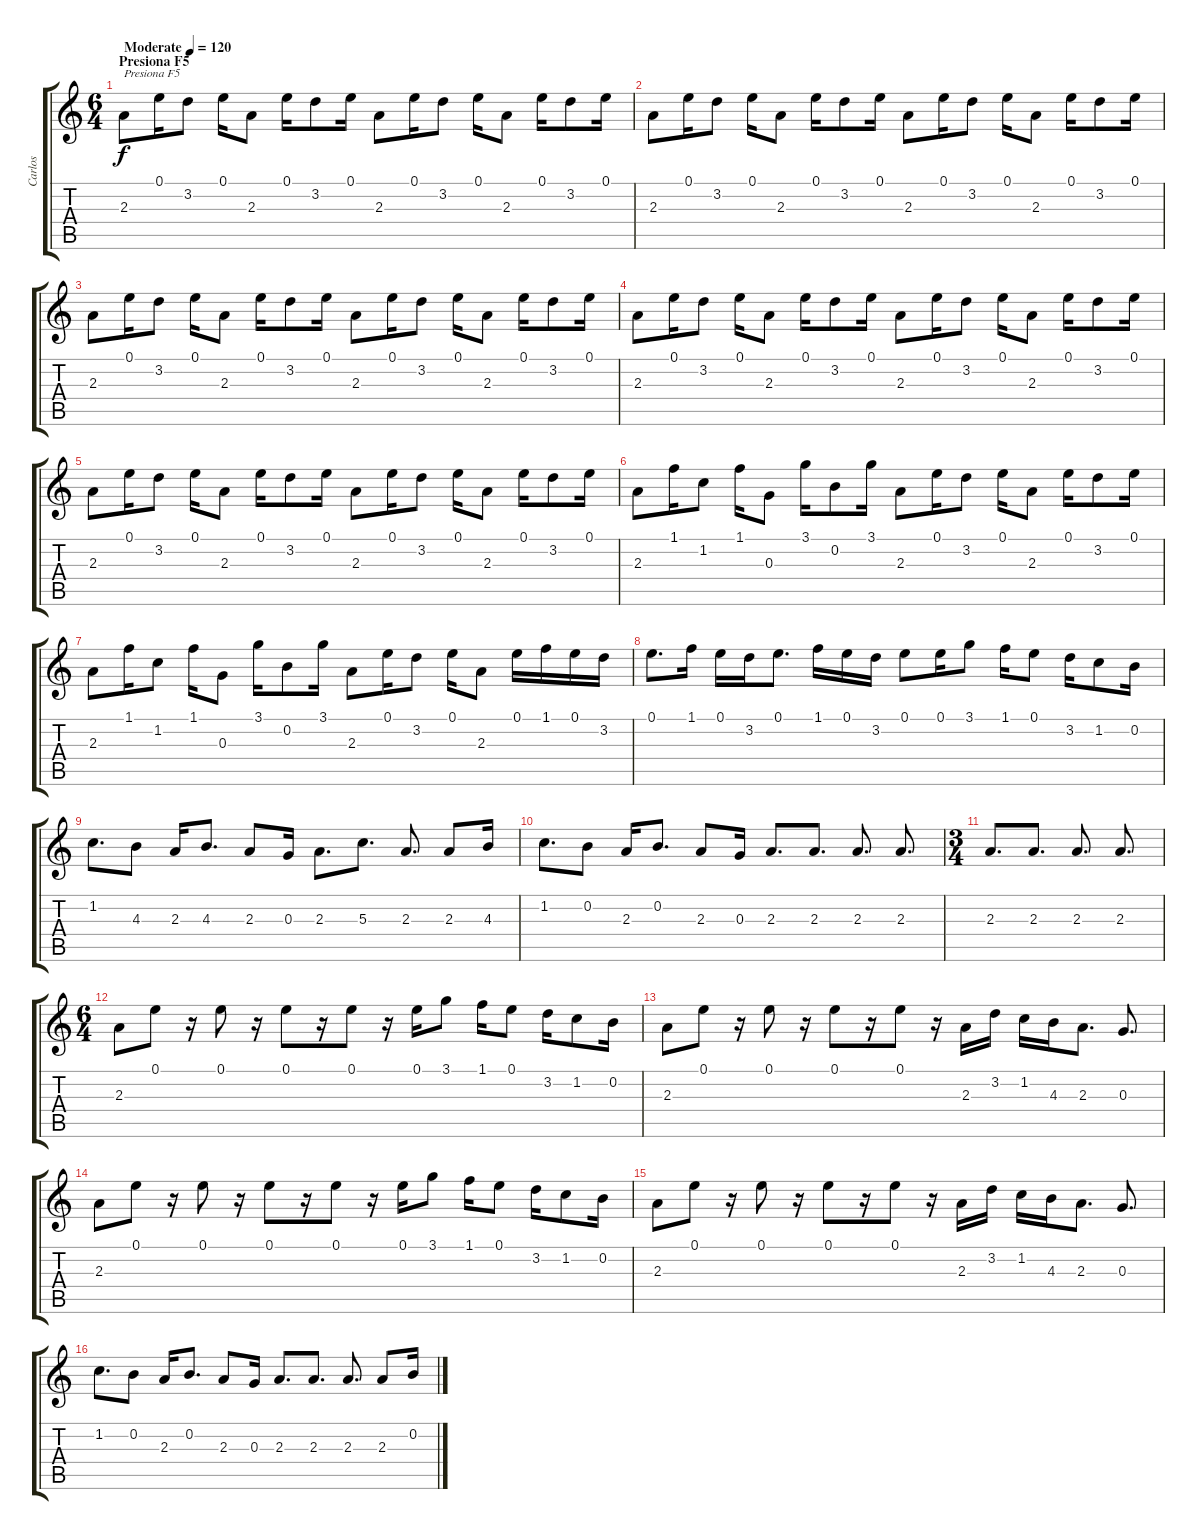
\track ("Carlos" "Carlos") {instrument acousticguitarsteel}
\staff {score tabs}
\tuning (E4 B3 G3 D3 A2 E2) {hide}
\ts (6 4)
\section ("" "Presiona F5")
\tempo (120 "Moderate")
\clef g2
\ks c
2.3.8{txt "Presiona F5" dy f instrument acousticguitarsteel} 0.1.16 3.2.8 0.1.16 2.3.8 0.1.16 3.2.8 0.1.16 2.3.8 0.1.16 3.2.8 0.1.16 2.3.8 0.1.16 3.2.8 0.1.16 |
2.3.8 0.1.16 3.2.8 0.1.16 2.3.8 0.1.16 3.2.8 0.1.16 2.3.8 0.1.16 3.2.8 0.1.16 2.3.8 0.1.16 3.2.8 0.1.16 |
2.3.8 0.1.16 3.2.8 0.1.16 2.3.8 0.1.16 3.2.8 0.1.16 2.3.8 0.1.16 3.2.8 0.1.16 2.3.8 0.1.16 3.2.8 0.1.16 |
2.3.8 0.1.16 3.2.8 0.1.16 2.3.8 0.1.16 3.2.8 0.1.16 2.3.8 0.1.16 3.2.8 0.1.16 2.3.8 0.1.16 3.2.8 0.1.16 |
2.3.8 0.1.16 3.2.8 0.1.16 2.3.8 0.1.16 3.2.8 0.1.16 2.3.8 0.1.16 3.2.8 0.1.16 2.3.8 0.1.16 3.2.8 0.1.16 |
2.3.8 1.1.16 1.2.8 1.1.16 0.3.8 3.1.16 0.2.8 3.1.16 2.3.8 0.1.16 3.2.8 0.1.16 2.3.8 0.1.16 3.2.8 0.1.16 |
2.3.8 1.1.16 1.2.8 1.1.16 0.3.8 3.1.16 0.2.8 3.1.16 2.3.8 0.1.16 3.2.8 0.1.16 2.3.8 0.1.16 1.1.16 0.1.16 3.2.16 |
0.1.8{d} 1.1.16 0.1.16 3.2.16 0.1.8{d} 1.1.16 0.1.16 3.2.16 0.1.8 0.1.16 3.1.8 1.1.16 0.1.8 3.2.16 1.2.8 0.2.16 |
1.2.8{d} 4.3.8 2.3.16 4.3.8{d} 2.3.8 0.3.16 2.3.8{d} 5.3.8{d} 2.3.8{d} 2.3.8 4.3.16 |
1.2.8{d} 0.2.8 2.3.16 0.2.8{d} 2.3.8 0.3.16 2.3.8{d} 2.3.8{d} 2.3.8{d} 2.3.8{d} |
\ts (3 4)
2.3.8{d} 2.3.8{d} 2.3.8{d} 2.3.8{d} |
\ts (6 4)
2.3.8 0.1.8 r.16 0.1.8 r.16 0.1.8 r.16 0.1.8 r.16 0.1.16 3.1.8 1.1.16 0.1.8 3.2.16 1.2.8 0.2.16 |
2.3.8 0.1.8 r.16 0.1.8 r.16 0.1.8 r.16 0.1.8 r.16 2.3.16 3.2.16 1.2.16 4.3.16 2.3.8{d} 0.3.8{d} |
2.3.8 0.1.8 r.16 0.1.8 r.16 0.1.8 r.16 0.1.8 r.16 0.1.16 3.1.8 1.1.16 0.1.8 3.2.16 1.2.8 0.2.16 |
2.3.8 0.1.8 r.16 0.1.8 r.16 0.1.8 r.16 0.1.8 r.16 2.3.16 3.2.16 1.2.16 4.3.16 2.3.8{d} 0.3.8{d} |
1.2.8{d} 0.2.8 2.3.16 0.2.8{d} 2.3.8 0.3.16 2.3.8{d} 2.3.8{d} 2.3.8{d} 2.3.8 0.2.16
